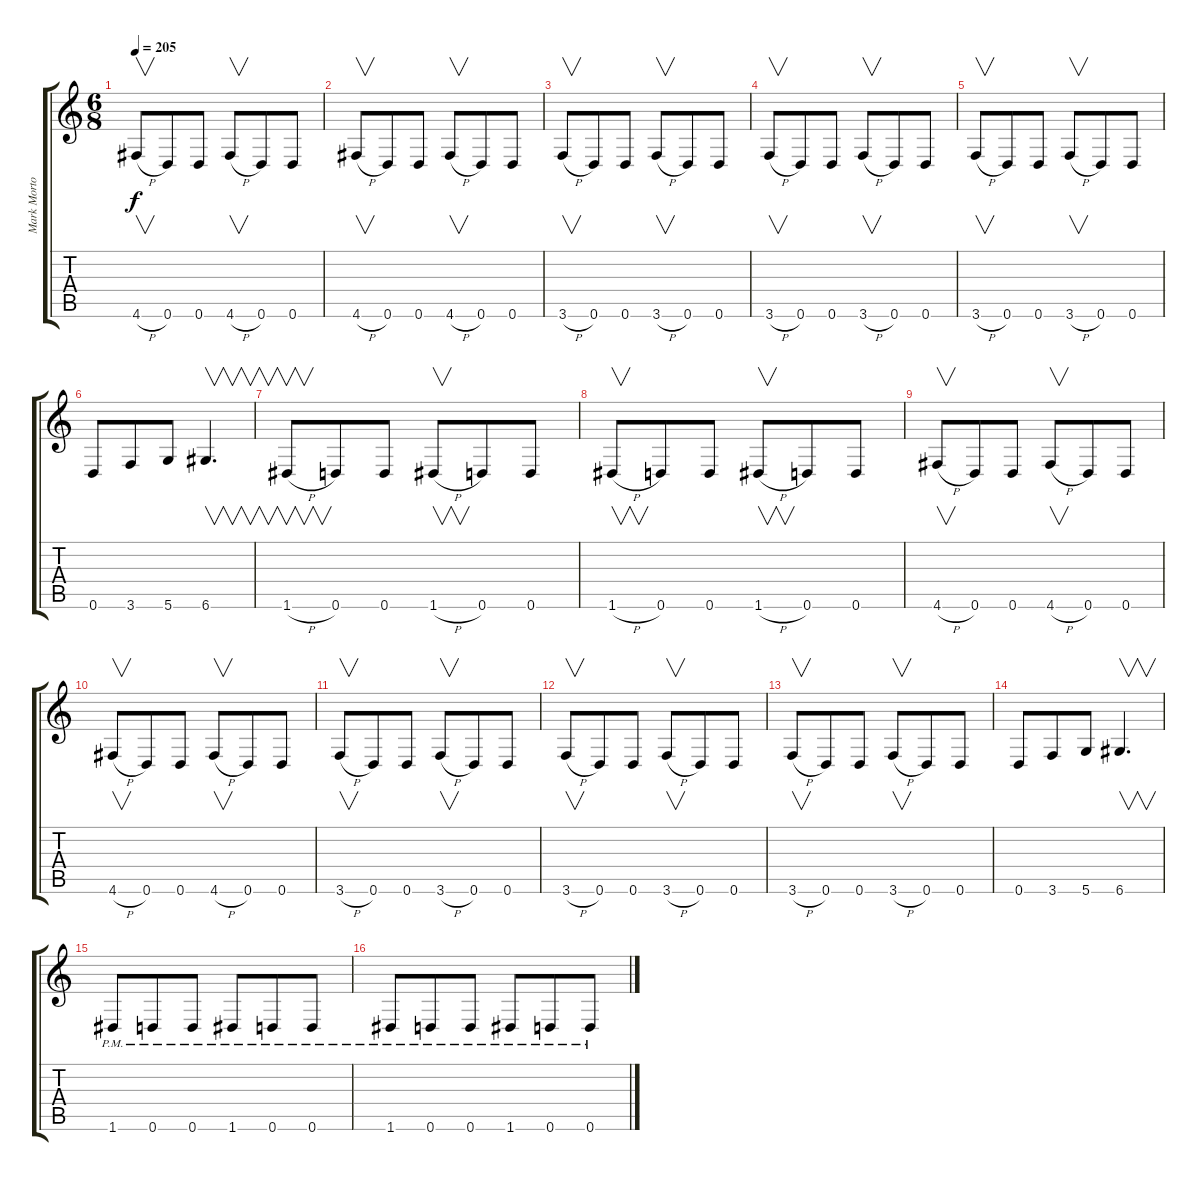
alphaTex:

\track ("Mark Morton - Rhythm" "Mark Morto") {instrument distortionguitar}
\staff {score tabs}
\tuning (E4 B3 G3 D3 A2 D2) {hide}
\ts (6 8)
\tempo 205
\clef g2
\ks c
4.6{h}.8{v dy f} 0.6.8 0.6.8 4.6{h}.8{v} 0.6.8 0.6.8 |
4.6{h}.8{v} 0.6.8 0.6.8 4.6{h}.8{v} 0.6.8 0.6.8 |
3.6{h}.8{v} 0.6.8 0.6.8 3.6{h}.8{v} 0.6.8 0.6.8 |
3.6{h}.8{v} 0.6.8 0.6.8 3.6{h}.8{v} 0.6.8 0.6.8 |
3.6{h}.8{v} 0.6.8 0.6.8 3.6{h}.8{v} 0.6.8 0.6.8 |
0.6.8 3.6.8 5.6.8 6.6.4{v d} |
1.6{h}.8{v} 0.6.8 0.6.8 1.6{h}.8{v} 0.6.8 0.6.8 |
1.6{h}.8{v} 0.6.8 0.6.8 1.6{h}.8{v} 0.6.8 0.6.8 |
4.6{h}.8{v} 0.6.8 0.6.8 4.6{h}.8{v} 0.6.8 0.6.8 |
4.6{h}.8{v} 0.6.8 0.6.8 4.6{h}.8{v} 0.6.8 0.6.8 |
3.6{h}.8{v} 0.6.8 0.6.8 3.6{h}.8{v} 0.6.8 0.6.8 |
3.6{h}.8{v} 0.6.8 0.6.8 3.6{h}.8{v} 0.6.8 0.6.8 |
3.6{h}.8{v} 0.6.8 0.6.8 3.6{h}.8{v} 0.6.8 0.6.8 |
0.6.8 3.6.8 5.6.8 6.6.4{v d} |
1.6{pm}.8 0.6{pm}.8 0.6{pm}.8 1.6{pm}.8 0.6{pm}.8 0.6{pm}.8 |
1.6{pm}.8 0.6{pm}.8 0.6{pm}.8 1.6{pm}.8 0.6{pm}.8 0.6{pm}.8
